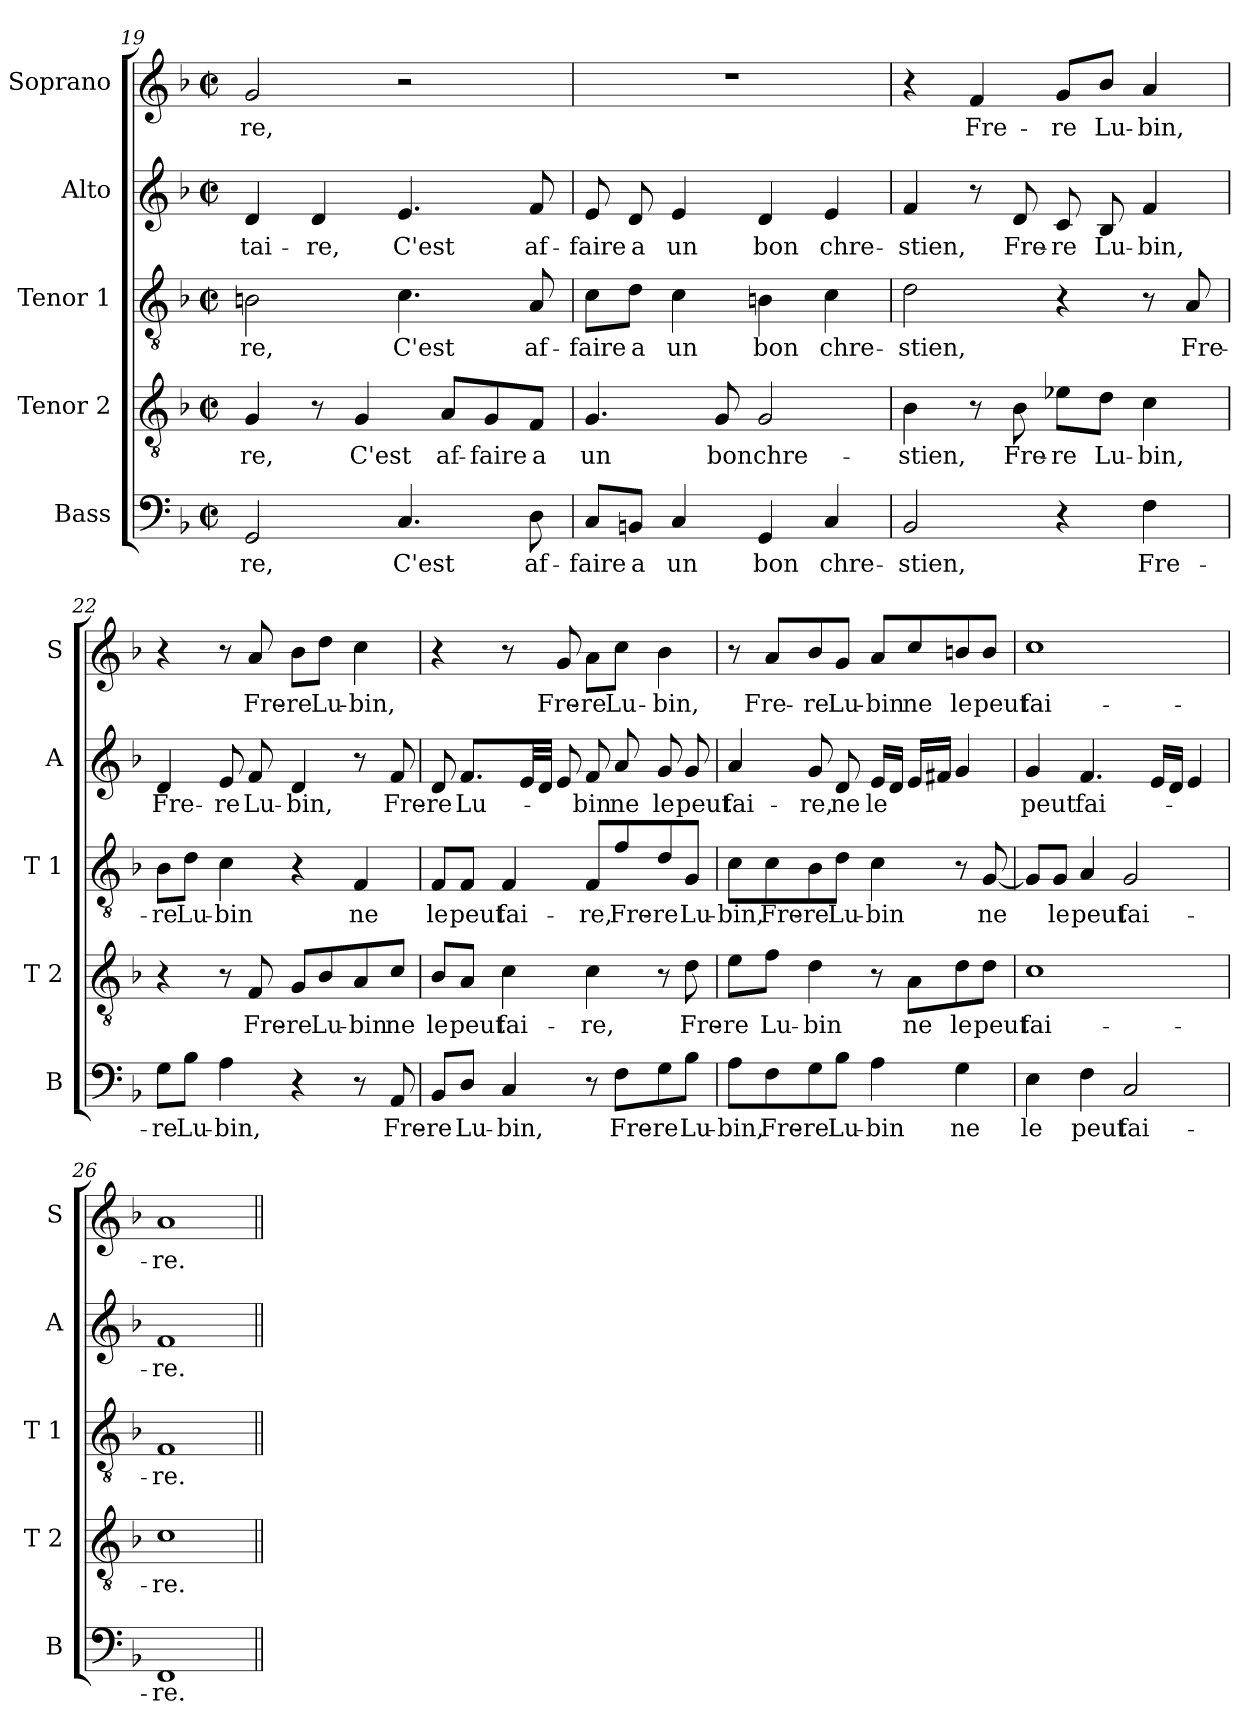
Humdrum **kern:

**kern	**text	**kern	**text	**kern	**text	**kern	**text	**kern	**text
*part5	*part5	*part4	*part4	*part3	*part3	*part2	*part2	*part1	*part1
*staff5	*staff5	*staff4	*staff4	*staff3	*staff3	*staff2	*staff2	*staff1	*staff1
*I"Bass	*	*I"Tenor 2	*	*I"Tenor 1	*	*I"Alto	*	*I"Soprano	*
*I'B	*	*I'T 2	*	*I'T 1	*	*I'A	*	*I'S	*
*clefF4	*	*clefGv2	*	*clefGv2	*	*clefG2	*	*clefG2	*
*k[b-]	*	*k[b-]	*	*k[b-]	*	*k[b-]	*	*k[b-]	*
*F:	*	*F:	*	*F:	*	*F:	*	*F:	*
*M2/2	*	*M2/2	*	*M2/2	*	*M2/2	*	*M2/2	*
*met(c|)	*	*met(c|)	*	*met(c|)	*	*met(c|)	*	*met(c|)	*
=19	=19	=19	=19	=19	=19	=19	=19	=19	=19
!	!LO:LY:b	!	!LO:LY:b	!	!LO:LY:b	!	!LO:LY:b	!	!LO:LY:b
2GG/	-re,	4G/	-re,	2Bn\	-re,	4d/	-tai-	2g/	-re,
!	!	!	!	!	!	!	!LO:LY:b	!	!
.	.	8r	.	.	.	4d/	-re,	.	.
!	!	!	!LO:LY:b	!	!	!	!	!	!
.	.	4G/	C'est	.	.	.	.	.	.
!	!LO:LY:b	!	!	!	!LO:LY:b	!	!LO:LY:b	!	!
4.C/	C'est	.	.	4.c\	C'est	4.e/	C'est	2r	.
!	!	!	!LO:LY:b	!	!	!	!	!	!
.	.	8A/L	af-	.	.	.	.	.	.
!	!	!	!LO:LY:b	!	!	!	!	!	!
.	.	8G/	-faire	.	.	.	.	.	.
!	!LO:LY:b	!	!LO:LY:b	!	!LO:LY:b	!	!LO:LY:b	!	!
8D\	af-	8F/J	a	8A/	af-	8f/	af-	.	.
=20	=20	=20	=20	=20	=20	=20	=20	=20	=20
!	!LO:LY:b	!	!LO:LY:b	!	!LO:LY:b	!	!LO:LY:b	!	!
8C/L	-faire	4.G/	un	8c\L	-faire	8e/	-faire	1r	.
!	!LO:LY:b	!	!	!	!LO:LY:b	!	!LO:LY:b	!	!
8BBn/J	a	.	.	8d\J	a	8d/	a	.	.
!	!LO:LY:b	!	!	!	!LO:LY:b	!	!LO:LY:b	!	!
4C/	un	.	.	4c\	un	4e/	un	.	.
!	!	!	!LO:LY:b	!	!	!	!	!	!
.	.	8G/	bon	.	.	.	.	.	.
!	!LO:LY:b	!	!LO:LY:b	!	!LO:LY:b	!	!LO:LY:b	!	!
4GG/	bon	2G/	chre-	4Bn\	bon	4d/	bon	.	.
!	!LO:LY:b	!	!	!	!LO:LY:b	!	!LO:LY:b	!	!
4C/	chre-	.	.	4c\	chre-	4e/	chre-	.	.
!!LO:PB:g=z
=21	=21	=21	=21	=21	=21	=21	=21	=21	=21
!	!LO:LY:b	!	!LO:LY:b	!	!LO:LY:b	!	!LO:LY:b	!	!
2BB-/	-stien,	4B-\	-stien,	2d\	-stien,	4f/	-stien,	4r	.
!	!	!	!	!	!	!	!	!	!LO:LY:b
.	.	8r	.	.	.	8r	.	4f/	Fre-
!	!	!	!LO:LY:b	!	!	!	!LO:LY:b	!	!
.	.	8B-\	Fre-	.	.	8d/	Fre-	.	.
!	!	!	!LO:LY:b	!	!	!	!LO:LY:b	!	!LO:LY:b
4r	.	8e-X\L	-re	4r	.	8c/	-re	8g/L	-re
!	!	!	!LO:LY:b	!	!	!	!LO:LY:b	!	!LO:LY:b
.	.	8d\J	Lu-	.	.	8B-/	Lu-	8b-/J	Lu-
!	!LO:LY:b	!	!LO:LY:b	!	!	!	!LO:LY:b	!	!LO:LY:b
4F\	Fre-	4c\	-bin,	8r	.	4f/	-bin,	4a/	-bin,
!	!	!	!	!	!LO:LY:b	!	!	!	!
.	.	.	.	8A/	Fre-	.	.	.	.
=22	=22	=22	=22	=22	=22	=22	=22	=22	=22
!	!LO:LY:b	!	!	!	!LO:LY:b	!	!LO:LY:b	!	!
8G\L	-re	4r	.	8B-\L	-re	4d/	Fre-	4r	.
!	!LO:LY:b	!	!	!	!LO:LY:b	!	!	!	!
8B-\J	Lu-	.	.	8d\J	Lu-	.	.	.	.
!	!LO:LY:b	!	!	!	!LO:LY:b	!	!LO:LY:b	!	!
4A\	-bin,	8r	.	4c\	-bin	8e/	-re	8r	.
!	!	!	!LO:LY:b	!	!	!	!LO:LY:b	!	!LO:LY:b
.	.	8F/	Fre-	.	.	8f/	Lu-	8a/	Fre-
!	!	!	!LO:LY:b	!	!	!	!LO:LY:b	!	!LO:LY:b
4r	.	8G/L	-re	4r	.	4d/	-bin,	8b-\L	-re
!	!	!	!LO:LY:b	!	!	!	!	!	!LO:LY:b
.	.	8B-/	Lu-	.	.	.	.	8dd\J	Lu-
!	!	!	!LO:LY:b	!	!LO:LY:b	!	!	!	!LO:LY:b
8r	.	8A/	-bin	4F/	ne	8r	.	4cc\	-bin,
!	!LO:LY:b	!	!LO:LY:b	!	!	!	!LO:LY:b	!	!
8AA/	Fre-	8c/J	ne	.	.	8f/	Fre-	.	.
=23	=23	=23	=23	=23	=23	=23	=23	=23	=23
!	!LO:LY:b	!	!LO:LY:b	!	!LO:LY:b	!	!LO:LY:b	!	!
8BB-/L	-re	8B-/L	le	8F/L	le	8d/	-re	4r	.
!	!LO:LY:b	!	!LO:LY:b	!	!LO:LY:b	!	!LO:LY:b	!	!
8D/J	Lu-	8A/J	peut	8F/J	peut	8.f/L	Lu-	.	.
!	!LO:LY:b	!	!LO:LY:b	!	!LO:LY:b	!	!	!	!
4C/	-bin,	4c\	fai-	4F/	fai-	.	.	8r	.
.	.	.	.	.	.	32e/LL	.	.	.
.	.	.	.	.	.	32d/JJJ	.	.	.
!	!	!	!	!	!	!	!	!	!LO:LY:b
.	.	.	.	.	.	8e/	.	8g/	Fre-
!	!	!	!LO:LY:b	!	!LO:LY:b	!	!LO:LY:b	!	!LO:LY:b
8r	.	4c\	-re,	8F/L	-re,	8f/	-bin	8a\L	-re
!	!LO:LY:b	!	!	!	!LO:LY:b	!	!LO:LY:b	!	!LO:LY:b
8F\L	Fre-	.	.	8f/	Fre-	8a/	ne	8cc\J	Lu-
!	!LO:LY:b	!	!	!	!LO:LY:b	!	!LO:LY:b	!	!LO:LY:b
8G\	-re	8r	.	8d/	-re	8g/	le	4b-\	-bin,
!	!LO:LY:b	!	!LO:LY:b	!	!LO:LY:b	!	!LO:LY:b	!	!
8B-\J	Lu-	8d\	Fre-	8G/J	Lu-	8g/	peut	.	.
!!LO:LB:g=z
=24	=24	=24	=24	=24	=24	=24	=24	=24	=24
!	!LO:LY:b	!	!LO:LY:b	!	!LO:LY:b	!	!LO:LY:b	!	!
8A\L	-bin,	8e\L	-re	8c\L	-bin,	4a/	fai-	8r	.
!	!LO:LY:b	!	!LO:LY:b	!	!LO:LY:b	!	!	!	!LO:LY:b
8F\	Fre-	8f\J	Lu-	8c\	Fre-	.	.	8a/L	Fre-
!	!LO:LY:b	!	!LO:LY:b	!	!LO:LY:b	!	!LO:LY:b	!	!LO:LY:b
8G\	-re	4d\	-bin	8B-\	-re	8g/	-re,	8b-/	-re
!	!LO:LY:b	!	!	!	!LO:LY:b	!	!LO:LY:b	!	!LO:LY:b
8B-\J	Lu-	.	.	8d\J	Lu-	8d/	ne	8g/J	Lu-
!	!LO:LY:b	!	!	!	!LO:LY:b	!	!LO:LY:b	!	!LO:LY:b
4A\	-bin	8r	.	4c\	-bin	16e/LL	le	8a/L	-bin
.	.	.	.	.	.	16d/JJ	.	.	.
!	!	!	!LO:LY:b	!	!	!	!	!	!LO:LY:b
.	.	8A\L	ne	.	.	16e/LL	.	8cc/	ne
.	.	.	.	.	.	16f#X/JJ	.	.	.
!	!LO:LY:b	!	!LO:LY:b	!	!	!	!	!	!LO:LY:b
4G\	ne	8d\	le	8r	.	4g/	.	8bn/	le
!	!	!	!LO:LY:b	!	!LO:LY:b	!	!	!	!LO:LY:b
.	.	8d\J	peut	[8G/	ne	.	.	8b/J	peut
=25	=25	=25	=25	=25	=25	=25	=25	=25	=25
!	!LO:LY:b	!	!LO:LY:b	!	!	!	!LO:LY:b	!	!LO:LY:b
4E\	le	1c	fai-	8G/L]	.	4g/	peut	1cc	fai-
!	!	!	!	!	!LO:LY:b	!	!	!	!
.	.	.	.	8G/J	le	.	.	.	.
!	!LO:LY:b	!	!	!	!LO:LY:b	!	!LO:LY:b	!	!
4F\	peut	.	.	4A/	peut	4.f/	fai-	.	.
!	!LO:LY:b	!	!	!	!LO:LY:b	!	!	!	!
2C/	fai-	.	.	2G/	fai-	.	.	.	.
.	.	.	.	.	.	16e/LL	.	.	.
.	.	.	.	.	.	16d/JJ	.	.	.
.	.	.	.	.	.	4e/	.	.	.
=26	=26	=26	=26	=26	=26	=26	=26	=26	=26
!	!LO:LY:b	!	!LO:LY:b	!	!LO:LY:b	!	!LO:LY:b	!	!LO:LY:b
1FF	-re.	1c	-re.	1F	-re.	1f	-re.	1a	-re.
=||	=||	=||	=||	=||	=||	=||	=||	=||	=||
*-	*-	*-	*-	*-	*-	*-	*-	*-	*-
